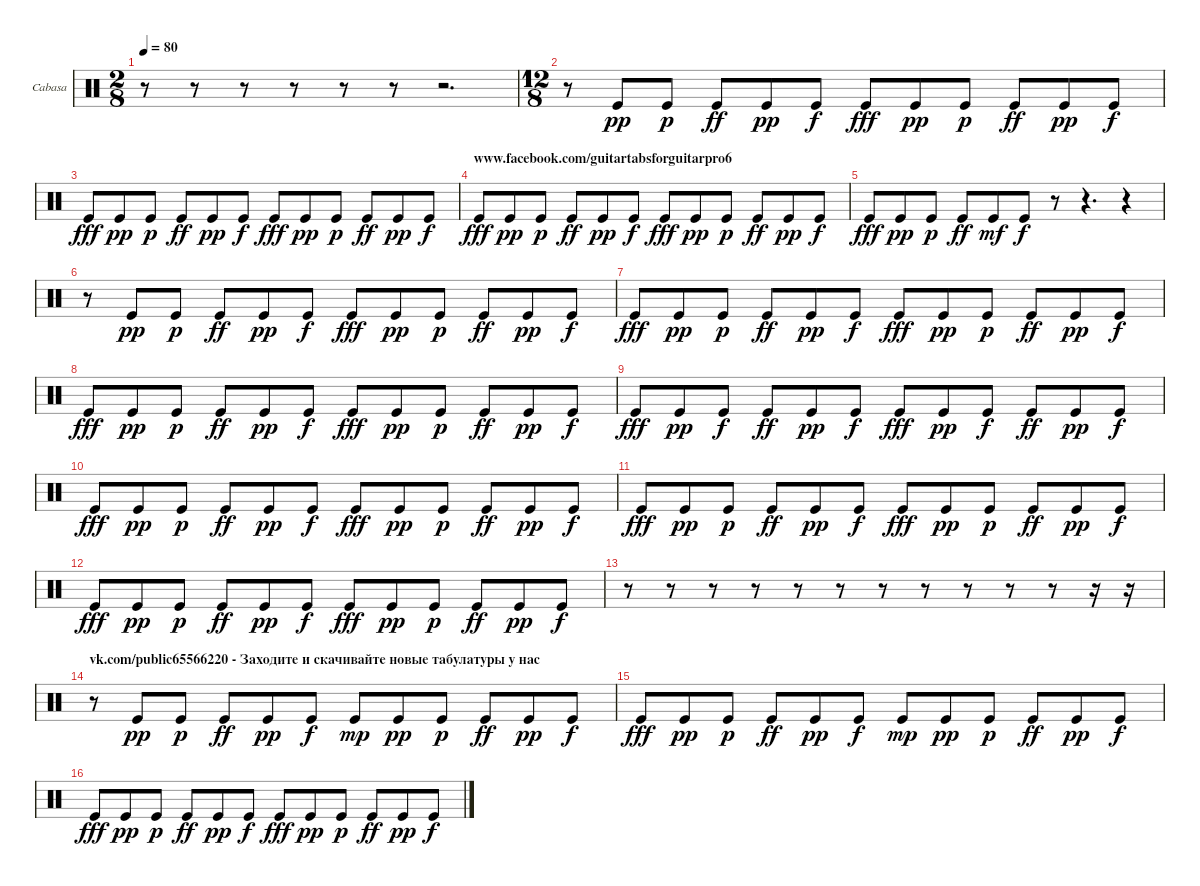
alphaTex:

\bracketExtendMode groupsimilarinstruments
\firstSystemTrackNameOrientation horizontal
\otherSystemsTrackNameOrientation horizontal
\track ("Cabasa" "Cabasa") {instrument percussion}
\staff {score}
\articulation defaults
\ts (2 8)
\tempo 80
\clef neutral
\ks c
r.8{dy pp} r.8 r.8 r.8 r.8 r.8 r.2{d} |
\ts (12 8)
r.8 "Kick (hit)".8 "Kick (hit)".8{dy p} "Kick (hit)".8{dy ff} "Kick (hit)".8{dy pp} "Kick (hit)".8{dy f} "Kick (hit)".8{dy fff} "Kick (hit)".8{dy pp} "Kick (hit)".8{dy p} "Kick (hit)".8{dy ff} "Kick (hit)".8{dy pp} "Kick (hit)".8{dy f} |
"Kick (hit)".8{dy fff} "Kick (hit)".8{dy pp} "Kick (hit)".8{dy p} "Kick (hit)".8{dy ff} "Kick (hit)".8{dy pp} "Kick (hit)".8{dy f} "Kick (hit)".8{dy fff} "Kick (hit)".8{dy pp} "Kick (hit)".8{dy p} "Kick (hit)".8{dy ff} "Kick (hit)".8{dy pp} "Kick (hit)".8{dy f} |
\section ("" "www.facebook.com/guitartabsforguitarpro6")
"Kick (hit)".8{dy fff} "Kick (hit)".8{dy pp} "Kick (hit)".8{dy p} "Kick (hit)".8{dy ff} "Kick (hit)".8{dy pp} "Kick (hit)".8{dy f} "Kick (hit)".8{dy fff} "Kick (hit)".8{dy pp} "Kick (hit)".8{dy p} "Kick (hit)".8{dy ff} "Kick (hit)".8{dy pp} "Kick (hit)".8{dy f} |
"Kick (hit)".8{dy fff} "Kick (hit)".8{dy pp} "Kick (hit)".8{dy p} "Kick (hit)".8{dy ff} "Kick (hit)".8{dy mf} "Kick (hit)".8{dy f} r.8 r.4{d} r.4 |
r.8 "Kick (hit)".8{dy pp} "Kick (hit)".8{dy p} "Kick (hit)".8{dy ff} "Kick (hit)".8{dy pp} "Kick (hit)".8{dy f} "Kick (hit)".8{dy fff} "Kick (hit)".8{dy pp} "Kick (hit)".8{dy p} "Kick (hit)".8{dy ff} "Kick (hit)".8{dy pp} "Kick (hit)".8{dy f} |
"Kick (hit)".8{dy fff} "Kick (hit)".8{dy pp} "Kick (hit)".8{dy p} "Kick (hit)".8{dy ff} "Kick (hit)".8{dy pp} "Kick (hit)".8{dy f} "Kick (hit)".8{dy fff} "Kick (hit)".8{dy pp} "Kick (hit)".8{dy p} "Kick (hit)".8{dy ff} "Kick (hit)".8{dy pp} "Kick (hit)".8{dy f} |
"Kick (hit)".8{dy fff} "Kick (hit)".8{dy pp} "Kick (hit)".8{dy p} "Kick (hit)".8{dy ff} "Kick (hit)".8{dy pp} "Kick (hit)".8{dy f} "Kick (hit)".8{dy fff} "Kick (hit)".8{dy pp} "Kick (hit)".8{dy p} "Kick (hit)".8{dy ff} "Kick (hit)".8{dy pp} "Kick (hit)".8{dy f} |
"Kick (hit)".8{dy fff} "Kick (hit)".8{dy pp} "Kick (hit)".8{dy f} "Kick (hit)".8{dy ff} "Kick (hit)".8{dy pp} "Kick (hit)".8{dy f} "Kick (hit)".8{dy fff} "Kick (hit)".8{dy pp} "Kick (hit)".8{dy f} "Kick (hit)".8{dy ff} "Kick (hit)".8{dy pp} "Kick (hit)".8{dy f} |
"Kick (hit)".8{dy fff} "Kick (hit)".8{dy pp} "Kick (hit)".8{dy p} "Kick (hit)".8{dy ff} "Kick (hit)".8{dy pp} "Kick (hit)".8{dy f} "Kick (hit)".8{dy fff} "Kick (hit)".8{dy pp} "Kick (hit)".8{dy p} "Kick (hit)".8{dy ff} "Kick (hit)".8{dy pp} "Kick (hit)".8{dy f} |
"Kick (hit)".8{dy fff} "Kick (hit)".8{dy pp} "Kick (hit)".8{dy p} "Kick (hit)".8{dy ff} "Kick (hit)".8{dy pp} "Kick (hit)".8{dy f} "Kick (hit)".8{dy fff} "Kick (hit)".8{dy pp} "Kick (hit)".8{dy p} "Kick (hit)".8{dy ff} "Kick (hit)".8{dy pp} "Kick (hit)".8{dy f} |
"Kick (hit)".8{dy fff} "Kick (hit)".8{dy pp} "Kick (hit)".8{dy p} "Kick (hit)".8{dy ff} "Kick (hit)".8{dy pp} "Kick (hit)".8{dy f} "Kick (hit)".8{dy fff} "Kick (hit)".8{dy pp} "Kick (hit)".8{dy p} "Kick (hit)".8{dy ff} "Kick (hit)".8{dy pp} "Kick (hit)".8{dy f} |
r.8 r.8 r.8 r.8 r.8 r.8 r.8 r.8 r.8 r.8 r.8 r.16 r.16 |
\section ("" "vk.com/public65566220 - Заходите и скачивайте новые табулатуры у нас")
r.8 "Kick (hit)".8{dy pp} "Kick (hit)".8{dy p} "Kick (hit)".8{dy ff} "Kick (hit)".8{dy pp} "Kick (hit)".8{dy f} "Kick (hit)".8{dy mp} "Kick (hit)".8{dy pp} "Kick (hit)".8{dy p} "Kick (hit)".8{dy ff} "Kick (hit)".8{dy pp} "Kick (hit)".8{dy f} |
"Kick (hit)".8{dy fff} "Kick (hit)".8{dy pp} "Kick (hit)".8{dy p} "Kick (hit)".8{dy ff} "Kick (hit)".8{dy pp} "Kick (hit)".8{dy f} "Kick (hit)".8{dy mp} "Kick (hit)".8{dy pp} "Kick (hit)".8{dy p} "Kick (hit)".8{dy ff} "Kick (hit)".8{dy pp} "Kick (hit)".8{dy f} |
"Kick (hit)".8{dy fff} "Kick (hit)".8{dy pp} "Kick (hit)".8{dy p} "Kick (hit)".8{dy ff} "Kick (hit)".8{dy pp} "Kick (hit)".8{dy f} "Kick (hit)".8{dy fff} "Kick (hit)".8{dy pp} "Kick (hit)".8{dy p} "Kick (hit)".8{dy ff} "Kick (hit)".8{dy pp} "Kick (hit)".8{dy f}
